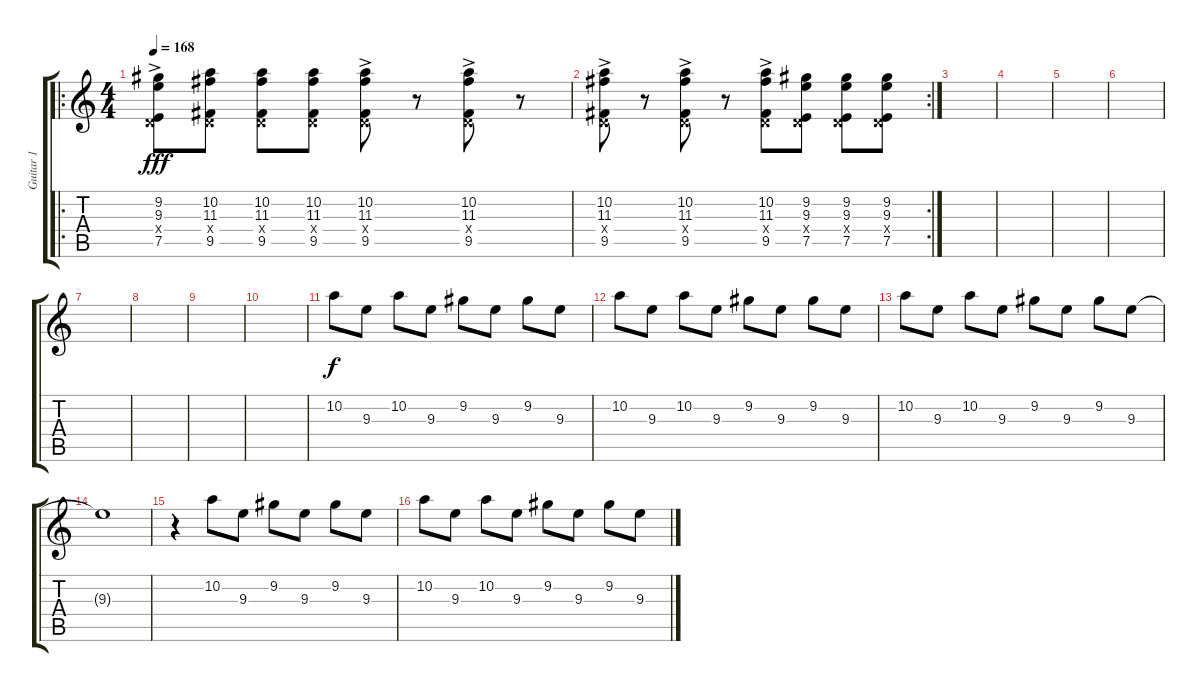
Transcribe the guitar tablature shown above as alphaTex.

\track ("Guitar 1" "Guitar 1") {instrument overdrivenguitar}
\staff {score tabs}
\tuning (E4 B3 G3 D3 A2 D2) {hide}
\ro
\ts (4 4)
\tempo 168
\clef g2
\ks c
(9.2{ac} 9.3{ac} 0.4{ac x} 7.5{ac}).8{dy fff instrument distortionguitar} (10.2 11.3 0.4{x} 9.5).8 (10.2 11.3 0.4{x} 9.5).8 (10.2 11.3 0.4{x} 9.5).8 (10.2{ac} 11.3{ac} 0.4{ac x} 9.5{ac}).8 r.8 (10.2{ac} 11.3{ac} 0.4{ac x} 9.5{ac}).8 r.8 |
\rc 2
(10.2{ac} 11.3{ac} 0.4{ac x} 9.5{ac}).8 r.8 (10.2{ac} 11.3{ac} 0.4{ac x} 9.5{ac}).8 r.8 (10.2{ac} 11.3{ac} 0.4{ac x} 9.5{ac}).8 (9.2 9.3 0.4{x} 7.5).8 (9.2 9.3 0.4{x} 7.5).8 (9.2 9.3 0.4{x} 7.5).8 |
|
|
|
|
|
|
|
|
10.2.8{dy f} 9.3.8 10.2.8 9.3.8 9.2.8 9.3.8 9.2.8 9.3.8 |
10.2.8 9.3.8 10.2.8 9.3.8 9.2.8 9.3.8 9.2.8 9.3.8 |
10.2.8 9.3.8 10.2.8 9.3.8 9.2.8 9.3.8 9.2.8 9.3.8 |
9.3{t}.1 |
r.4 10.2.8 9.3.8 9.2.8 9.3.8 9.2.8 9.3.8 |
10.2.8 9.3.8 10.2.8 9.3.8 9.2.8 9.3.8 9.2.8 9.3.8
